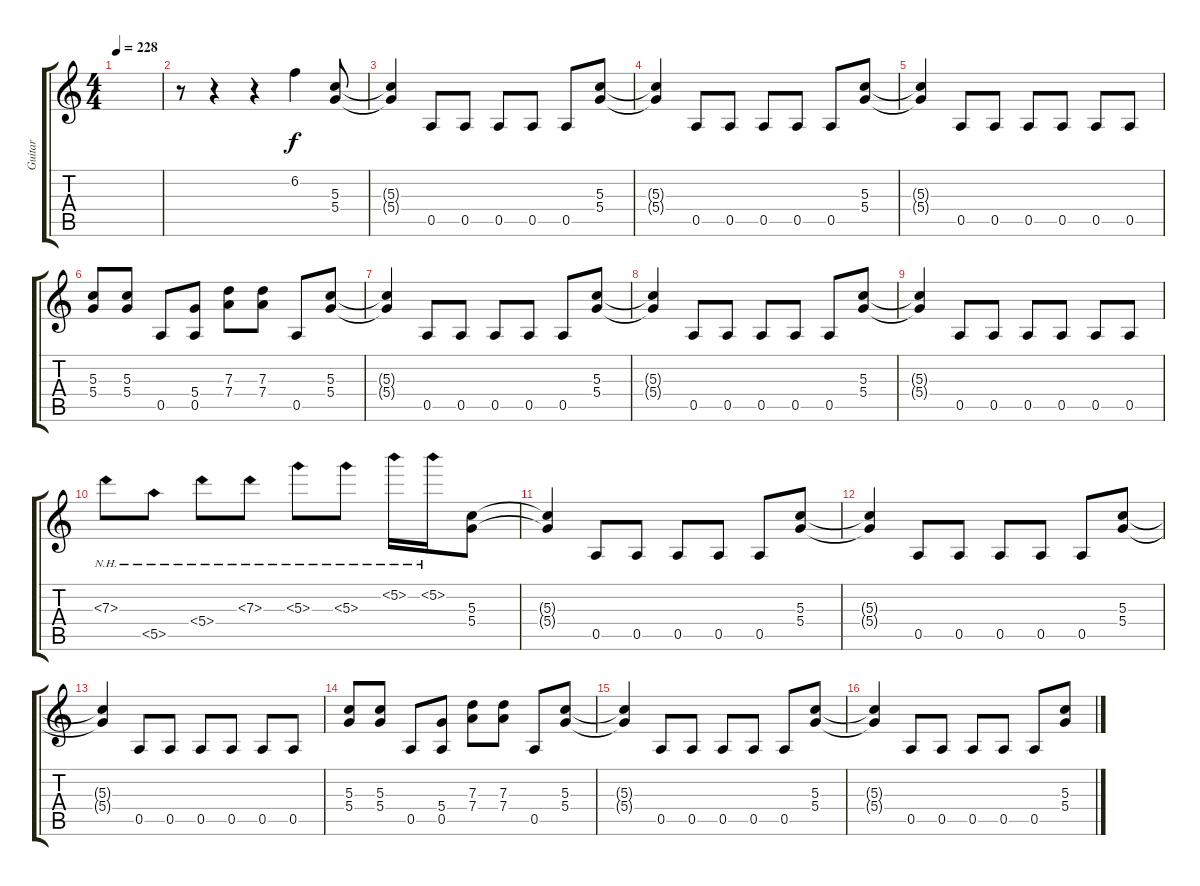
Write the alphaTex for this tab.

\track ("Guitar" "Guitar") {instrument distortionguitar}
\staff {score tabs}
\tuning (E4 B3 G3 D3 A2 E2) {hide}
\ts (4 4)
\tempo 228
\clef g2
\ks c
|
r.8 r.4 r.4 6.2.4 (5.3 5.4).8 |
(5.3{t} 5.4{t}).4 0.5.8 0.5.8 0.5.8 0.5.8 0.5.8 (5.3 5.4).8 |
(5.3{t} 5.4{t}).4 0.5.8 0.5.8 0.5.8 0.5.8 0.5.8 (5.3 5.4).8 |
(5.3{t} 5.4{t}).4 0.5.8 0.5.8 0.5.8 0.5.8 0.5.8 0.5.8 |
(5.3 5.4).8 (5.3 5.4).8 0.5.8 (5.4 0.5).8 (7.3 7.4).8 (7.3 7.4).8 0.5.8 (5.3 5.4).8 |
(5.3{t} 5.4{t}).4 0.5.8 0.5.8 0.5.8 0.5.8 0.5.8 (5.3 5.4).8 |
(5.3{t} 5.4{t}).4 0.5.8 0.5.8 0.5.8 0.5.8 0.5.8 (5.3 5.4).8 |
(5.3{t} 5.4{t}).4 0.5.8 0.5.8 0.5.8 0.5.8 0.5.8 0.5.8 |
7.3{nh}.8 5.5{nh}.8 5.4{nh}.8 7.3{nh}.8 5.3{nh}.8 5.3{nh}.8 5.2{nh}.16 5.2{nh}.16 (5.3 5.4).8 |
(5.3{t} 5.4{t}).4 0.5.8 0.5.8 0.5.8 0.5.8 0.5.8 (5.3 5.4).8 |
(5.3{t} 5.4{t}).4 0.5.8 0.5.8 0.5.8 0.5.8 0.5.8 (5.3 5.4).8 |
(5.3{t} 5.4{t}).4 0.5.8 0.5.8 0.5.8 0.5.8 0.5.8 0.5.8 |
(5.3 5.4).8 (5.3 5.4).8 0.5.8 (5.4 0.5).8 (7.3 7.4).8 (7.3 7.4).8 0.5.8 (5.3 5.4).8 |
(5.3{t} 5.4{t}).4 0.5.8 0.5.8 0.5.8 0.5.8 0.5.8 (5.3 5.4).8 |
(5.3{t} 5.4{t}).4 0.5.8 0.5.8 0.5.8 0.5.8 0.5.8 (5.3 5.4).8
